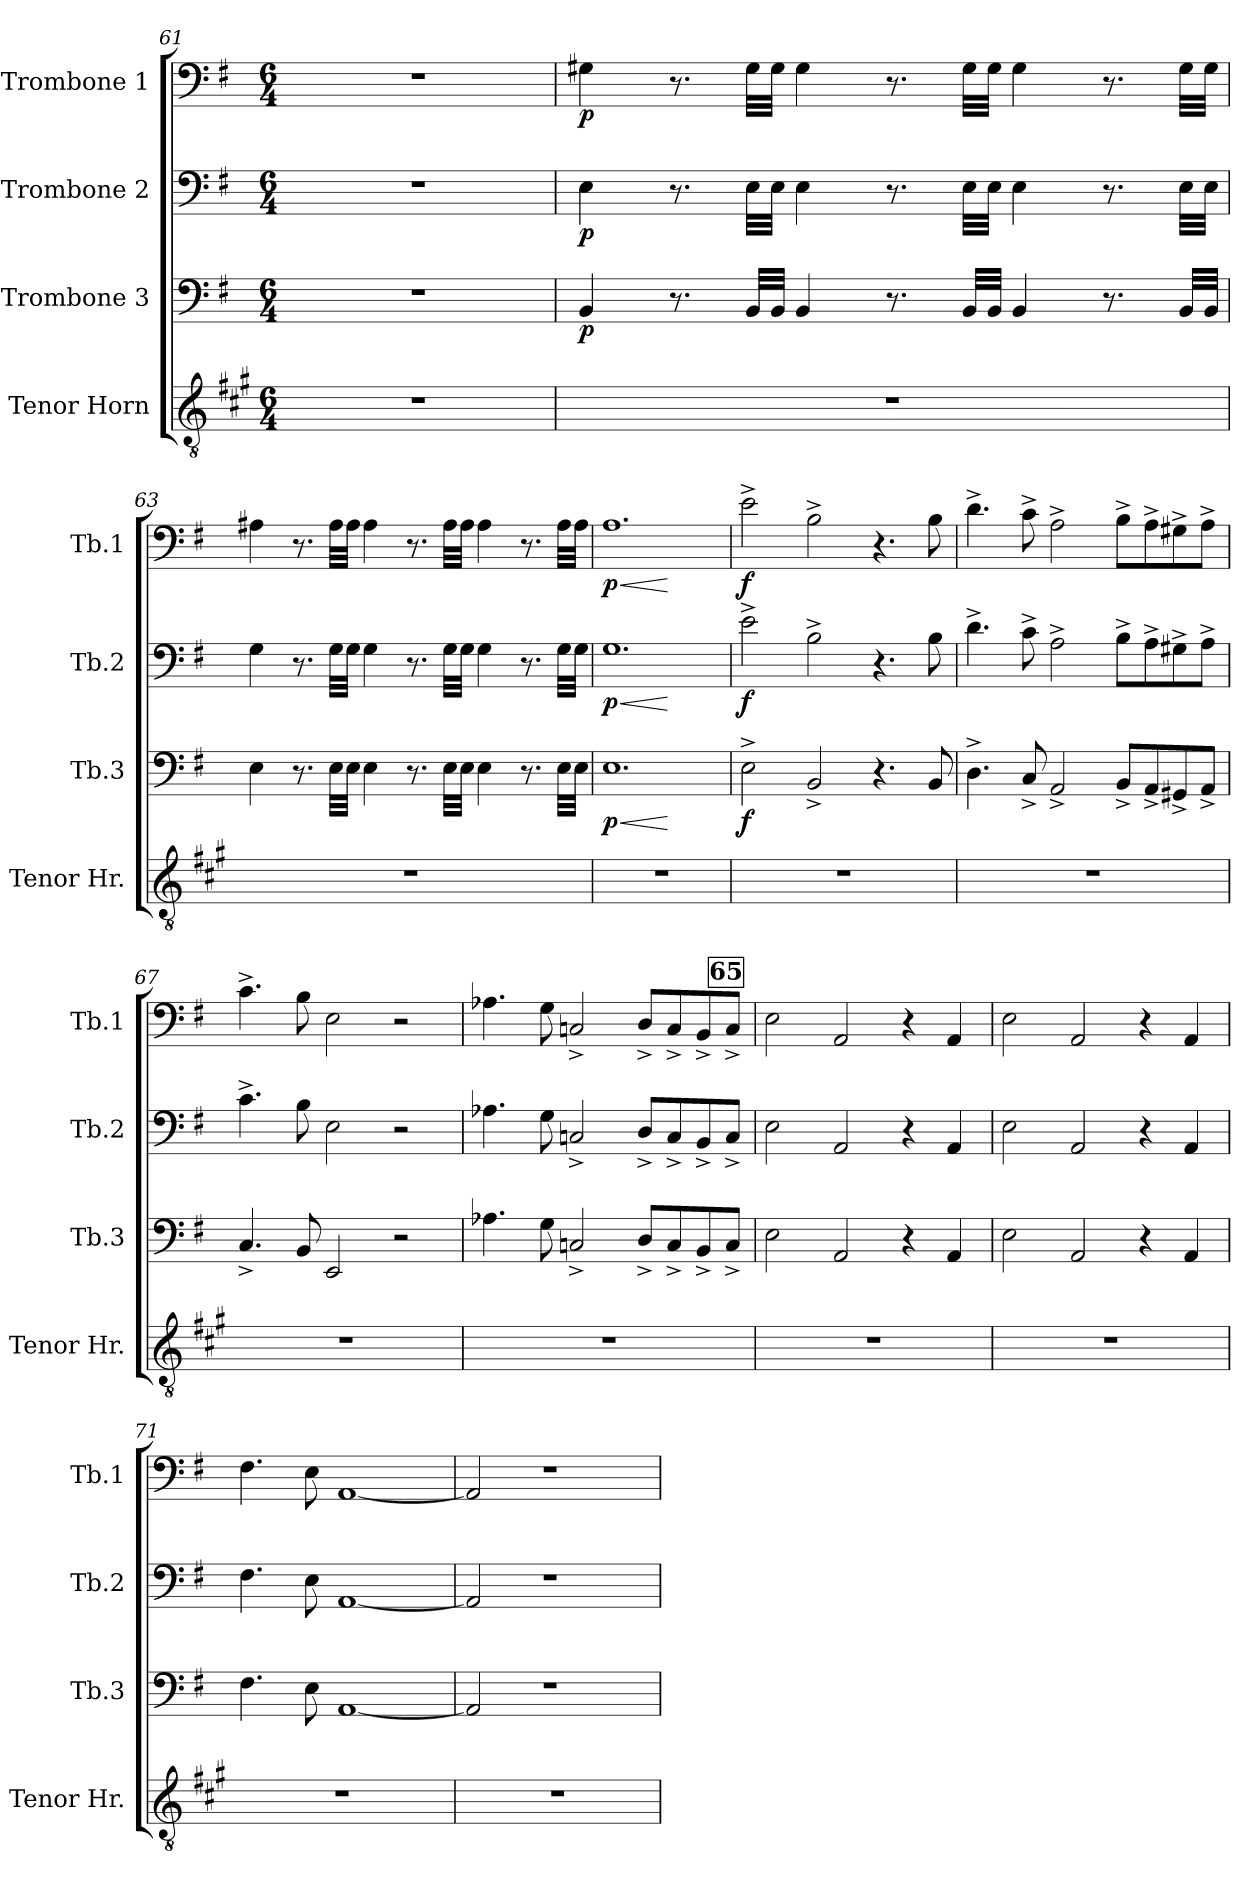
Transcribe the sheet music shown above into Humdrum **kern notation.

**kern	**kern	**dynam	**kern	**dynam	**kern	**dynam
*part4	*part3	*part3	*part2	*part2	*part1	*part1
*staff4	*staff3	*staff3	*staff2	*staff2	*staff1	*staff1
*I"Tenor Horn	*I"Trombone 3	*	*I"Trombone 2	*	*I"Trombone 1	*
*I'Tenor Hr.	*I'Tb.3	*	*I'Tb.2	*	*I'Tb.1	*
*clefGv2	*clefF4	*	*clefF4	*	*clefF4	*
*ITrd1c2	*	*	*	*	*	*
*k[f#]	*k[f#]	*	*k[f#]	*	*k[f#]	*
*M6/4	*M6/4	*	*M6/4	*	*M6/4	*
=61	=61	=61	=61	=61	=61	=61
1.r	1.r	.	1.r	.	1.r	.
!!LO:LB:g=z
=62	=62	=62	=62	=62	=62	=62
!	!	!LO:DY:b	!	!LO:DY:b	!	!LO:DY:b
1.r	4BB/	p	4E\	p	4G#X\	p
.	8.r	.	8.r	.	8.r	.
.	32BB/LLL	.	32E\LLL	.	32G#\LLL	.
.	32BB/JJJ	.	32E\JJJ	.	32G#\JJJ	.
.	4BB/	.	4E\	.	4G#\	.
.	8.r	.	8.r	.	8.r	.
.	32BB/LLL	.	32E\LLL	.	32G#\LLL	.
.	32BB/JJJ	.	32E\JJJ	.	32G#\JJJ	.
.	4BB/	.	4E\	.	4G#\	.
.	8.r	.	8.r	.	8.r	.
.	32BB/LLL	.	32E\LLL	.	32G#\LLL	.
.	32BB/JJJ	.	32E\JJJ	.	32G#\JJJ	.
=63	=63	=63	=63	=63	=63	=63
1.r	4E\	.	4G\	.	4A#X\	.
.	8.r	.	8.r	.	8.r	.
.	32E\LLL	.	32G\LLL	.	32A#\LLL	.
.	32E\JJJ	.	32G\JJJ	.	32A#\JJJ	.
.	4E\	.	4G\	.	4A#\	.
.	8.r	.	8.r	.	8.r	.
.	32E\LLL	.	32G\LLL	.	32A#\LLL	.
.	32E\JJJ	.	32G\JJJ	.	32A#\JJJ	.
.	4E\	.	4G\	.	4A#\	.
.	8.r	.	8.r	.	8.r	.
.	32E\LLL	.	32G\LLL	.	32A#\LLL	.
.	32E\JJJ	.	32G\JJJ	.	32A#\JJJ	.
=64	=64	=64	=64	=64	=64	=64
!	!	!LO:HP:b	!	!LO:HP:b	!	!LO:HP:b
!	!	!LO:DY:n=1:b	!	!LO:DY:n=1:b	!	!LO:DY:n=1:b
1.r	1.E	< p	1.G	< p	1.A	< p
.	.	[	.	[	.	[
=65	=65	=65	=65	=65	=65	=65
!	!	!LO:DY:b	!	!LO:DY:b	!	!LO:DY:b
1.r	2E^\	f	2e^\	f	2e^\	f
.	2BB^/	.	2B^\	.	2B^\	.
.	4.r	.	4.r	.	4.r	.
.	8BB/	.	8B\	.	8B\	.
!!LO:PB:g=z
=66	=66	=66	=66	=66	=66	=66
1.r	4.D^\	.	4.d^\	.	4.d^\	.
.	8C^/	.	8c^\	.	8c^\	.
.	2AA^/	.	2A^\	.	2A^\	.
.	8BB^/L	.	8B^\L	.	8B^\L	.
.	8AA^/	.	8A^\	.	8A^\	.
.	8GG#X^/	.	8G#X^\	.	8G#X^\	.
.	8AA^/J	.	8A^\J	.	8A^\J	.
=67	=67	=67	=67	=67	=67	=67
1.r	4.C^/	.	4.c^\	.	4.c^\	.
.	8BB/	.	8B\	.	8B\	.
.	2EE/	.	2E\	.	2E\	.
.	2r	.	2r	.	2r	.
!!LO:REH:place=s1:a:B:fs=14:t=65:qo=5.5
=68	=68	=68	=68	=68	=68	=68
1.r	4.A-X\	.	4.A-X\	.	4.A-X\	.
.	8G\	.	8G\	.	8G\	.
.	2Cn^/	.	2Cn^/	.	2Cn^/	.
.	8D^/L	.	8D^/L	.	8D^/L	.
.	8C^/	.	8C^/	.	8C^/	.
.	8BB^/	.	8BB^/	.	8BB^/	.
.	8C^/J	.	8C^/J	.	8C^/J	.
=69	=69	=69	=69	=69	=69	=69
1.r	2E\	.	2E\	.	2E\	.
.	2AA/	.	2AA/	.	2AA/	.
.	4r	.	4r	.	4r	.
.	4AA/	.	4AA/	.	4AA/	.
=70	=70	=70	=70	=70	=70	=70
1.r	2E\	.	2E\	.	2E\	.
.	2AA/	.	2AA/	.	2AA/	.
.	4r	.	4r	.	4r	.
.	4AA/	.	4AA/	.	4AA/	.
=71	=71	=71	=71	=71	=71	=71
1.r	4.F#\	.	4.F#\	.	4.F#\	.
.	8E\	.	8E\	.	8E\	.
.	[1AA	.	[1AA	.	[1AA	.
!!LO:LB:g=z
=72	=72	=72	=72	=72	=72	=72
1.r	2AA/]	.	2AA/]	.	2AA/]	.
.	1r	.	1r	.	1r	.
=	=	=	=	=	=	=
*-	*-	*-	*-	*-	*-	*-
